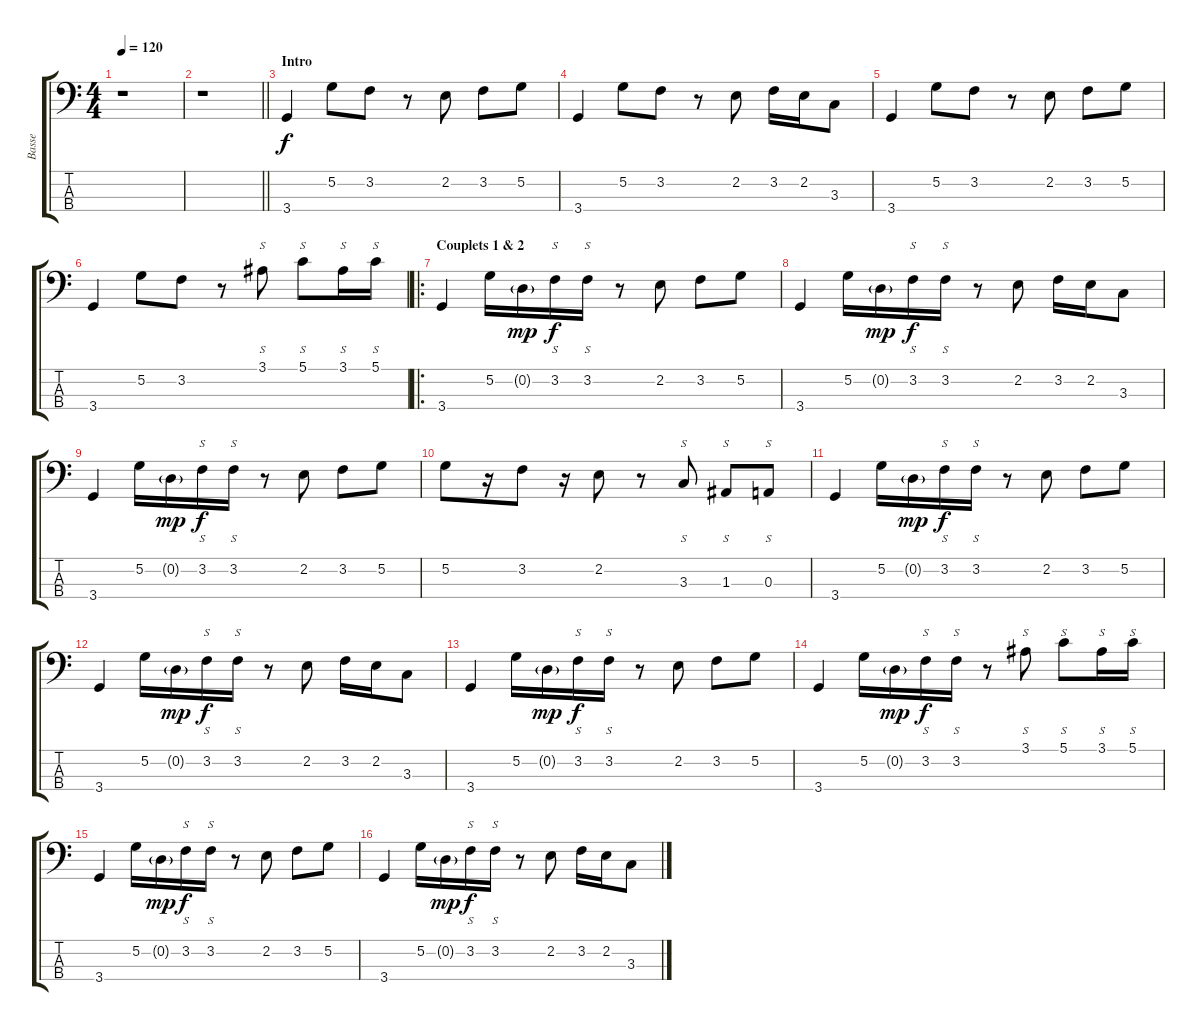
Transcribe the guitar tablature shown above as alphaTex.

\track ("Basse" "Basse") {instrument electricbasspick}
\staff {score tabs}
\tuning (G2 D2 A1 E1) {hide}
\ts (4 4)
\tempo 120
\clef f4
\ks c
r.1{dy f instrument electricbasspick} |
\barLineRight lightlight
r.1 |
\section ("" "Intro")
3.4.4 5.2.8 3.2.8 r.8 2.2.8 3.2.8 5.2.8 |
3.4.4 5.2.8 3.2.8 r.8 2.2.8 3.2.16 2.2.16 3.3.8 |
3.4.4 5.2.8 3.2.8 r.8 2.2.8 3.2.8 5.2.8 |
3.4.4 5.2.8 3.2.8 r.8 3.1.8{s} 5.1.8{s} 3.1.16{s} 5.1.16{s} |
\ro
\section ("" "Couplets 1 & 2")
3.4.4 5.2.16 0.2{g}.16{dy mp} 3.2.16{s dy f} 3.2.16{s} r.8 2.2.8 3.2.8 5.2.8 |
3.4.4 5.2.16 0.2{g}.16{dy mp} 3.2.16{s dy f} 3.2.16{s} r.8 2.2.8 3.2.16 2.2.16 3.3.8 |
3.4.4 5.2.16 0.2{g}.16{dy mp} 3.2.16{s dy f} 3.2.16{s} r.8 2.2.8 3.2.8 5.2.8 |
5.2.8 r.16 3.2.8 r.16 2.2.8 r.8 3.3.8{s} 1.3.8{s} 0.3.8{s} |
3.4.4 5.2.16 0.2{g}.16{dy mp} 3.2.16{s dy f} 3.2.16{s} r.8 2.2.8 3.2.8 5.2.8 |
3.4.4 5.2.16 0.2{g}.16{dy mp} 3.2.16{s dy f} 3.2.16{s} r.8 2.2.8 3.2.16 2.2.16 3.3.8 |
3.4.4 5.2.16 0.2{g}.16{dy mp} 3.2.16{s dy f} 3.2.16{s} r.8 2.2.8 3.2.8 5.2.8 |
3.4.4 5.2.16 0.2{g}.16{dy mp} 3.2.16{s dy f} 3.2.16{s} r.8 3.1.8{s} 5.1.8{s} 3.1.16{s} 5.1.16{s} |
3.4.4 5.2.16 0.2{g}.16{dy mp} 3.2.16{s dy f} 3.2.16{s} r.8 2.2.8 3.2.8 5.2.8 |
3.4.4 5.2.16 0.2{g}.16{dy mp} 3.2.16{s dy f} 3.2.16{s} r.8 2.2.8 3.2.16 2.2.16 3.3.8
